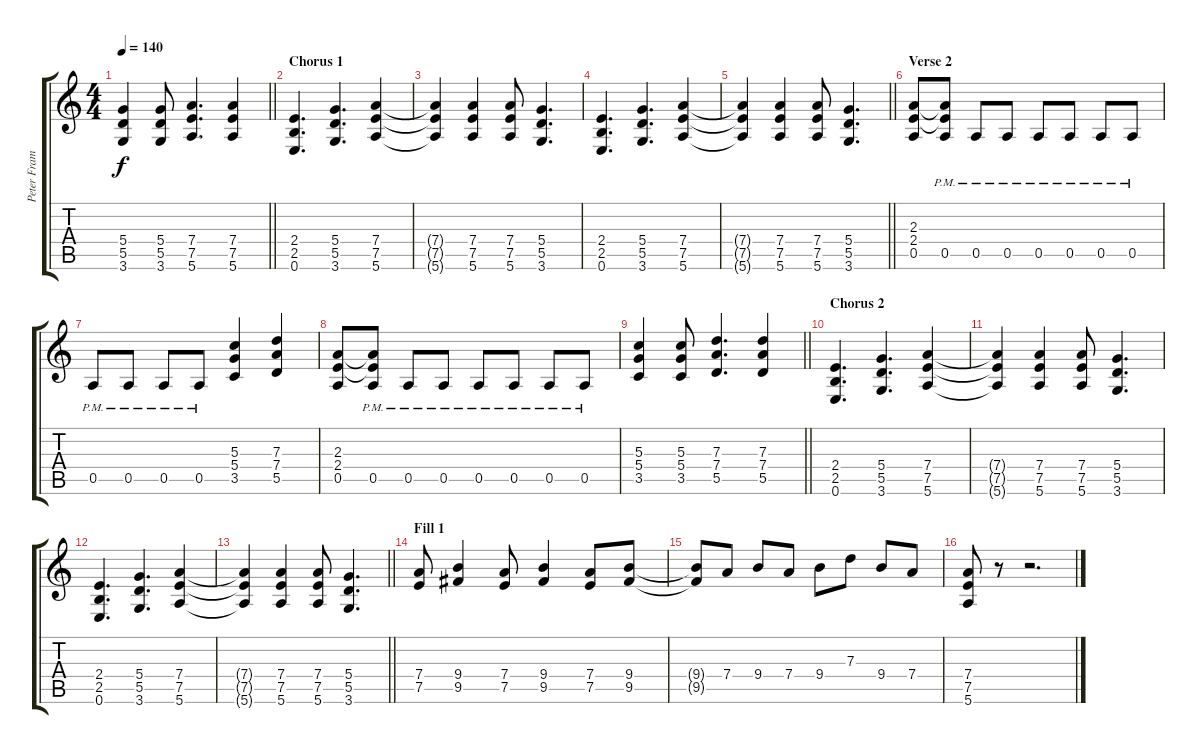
\track ("Peter Frampton (Guitar)" "Peter Fram") {instrument overdrivenguitar bank 255}
\staff {score tabs}
\tuning (E4 B3 G3 D3 A2 E2) {hide}
\ts (4 4)
\tempo 140
\clef g2
\barLineRight lightlight
\ks c
(5.4 5.5 3.6).4{dy f} (5.4 5.5 3.6).8 (7.4 7.5 5.6).4{d} (7.4 7.5 5.6).4 |
\section ("" "Chorus 1")
(2.4 2.5 0.6).4{d} (5.4 5.5 3.6).4{d} (7.4 7.5 5.6).4 |
(7.4{t} 7.5{t} 5.6{t}).4 (7.4 7.5 5.6).4 (7.4 7.5 5.6).8 (5.4 5.5 3.6).4{d} |
(2.4 2.5 0.6).4{d} (5.4 5.5 3.6).4{d} (7.4 7.5 5.6).4 |
\barLineRight lightlight
(7.4{t} 7.5{t} 5.6{t}).4 (7.4 7.5 5.6).4 (7.4 7.5 5.6).8 (5.4 5.5 3.6).4{d} |
\section ("" "Verse 2")
(2.3 2.4 0.5).8 (2.3{t} 2.4{t} 0.5{pm}).8 0.5{pm}.8 0.5{pm}.8 0.5{pm}.8 0.5{pm}.8 0.5{pm}.8 0.5{pm}.8 |
0.5{pm}.8 0.5{pm}.8 0.5{pm}.8 0.5{pm}.8 (5.3 5.4 3.5).4 (7.3 7.4 5.5).4 |
(2.3 2.4 0.5).8 (2.3{t} 2.4{t} 0.5{pm}).8 0.5{pm}.8 0.5{pm}.8 0.5{pm}.8 0.5{pm}.8 0.5{pm}.8 0.5{pm}.8 |
\barLineRight lightlight
(5.3 5.4 3.5).4 (5.3 5.4 3.5).8 (7.3 7.4 5.5).4{d} (7.3 7.4 5.5).4 |
\section ("" "Chorus 2")
(2.4 2.5 0.6).4{d} (5.4 5.5 3.6).4{d} (7.4 7.5 5.6).4 |
(7.4{t} 7.5{t} 5.6{t}).4 (7.4 7.5 5.6).4 (7.4 7.5 5.6).8 (5.4 5.5 3.6).4{d} |
(2.4 2.5 0.6).4{d} (5.4 5.5 3.6).4{d} (7.4 7.5 5.6).4 |
\barLineRight lightlight
(7.4{t} 7.5{t} 5.6{t}).4 (7.4 7.5 5.6).4 (7.4 7.5 5.6).8 (5.4 5.5 3.6).4{d} |
\section ("" "Fill 1")
(7.4 7.5).8 (9.4 9.5).4 (7.4 7.5).8 (9.4 9.5).4 (7.4 7.5).8 (9.4 9.5).8 |
(9.4{t} 9.5{t}).8 7.4.8 9.4.8 7.4.8 9.4.8 7.3.8 9.4.8 7.4.8 |
(7.4 7.5 5.6).8 r.8 r.2{d}
